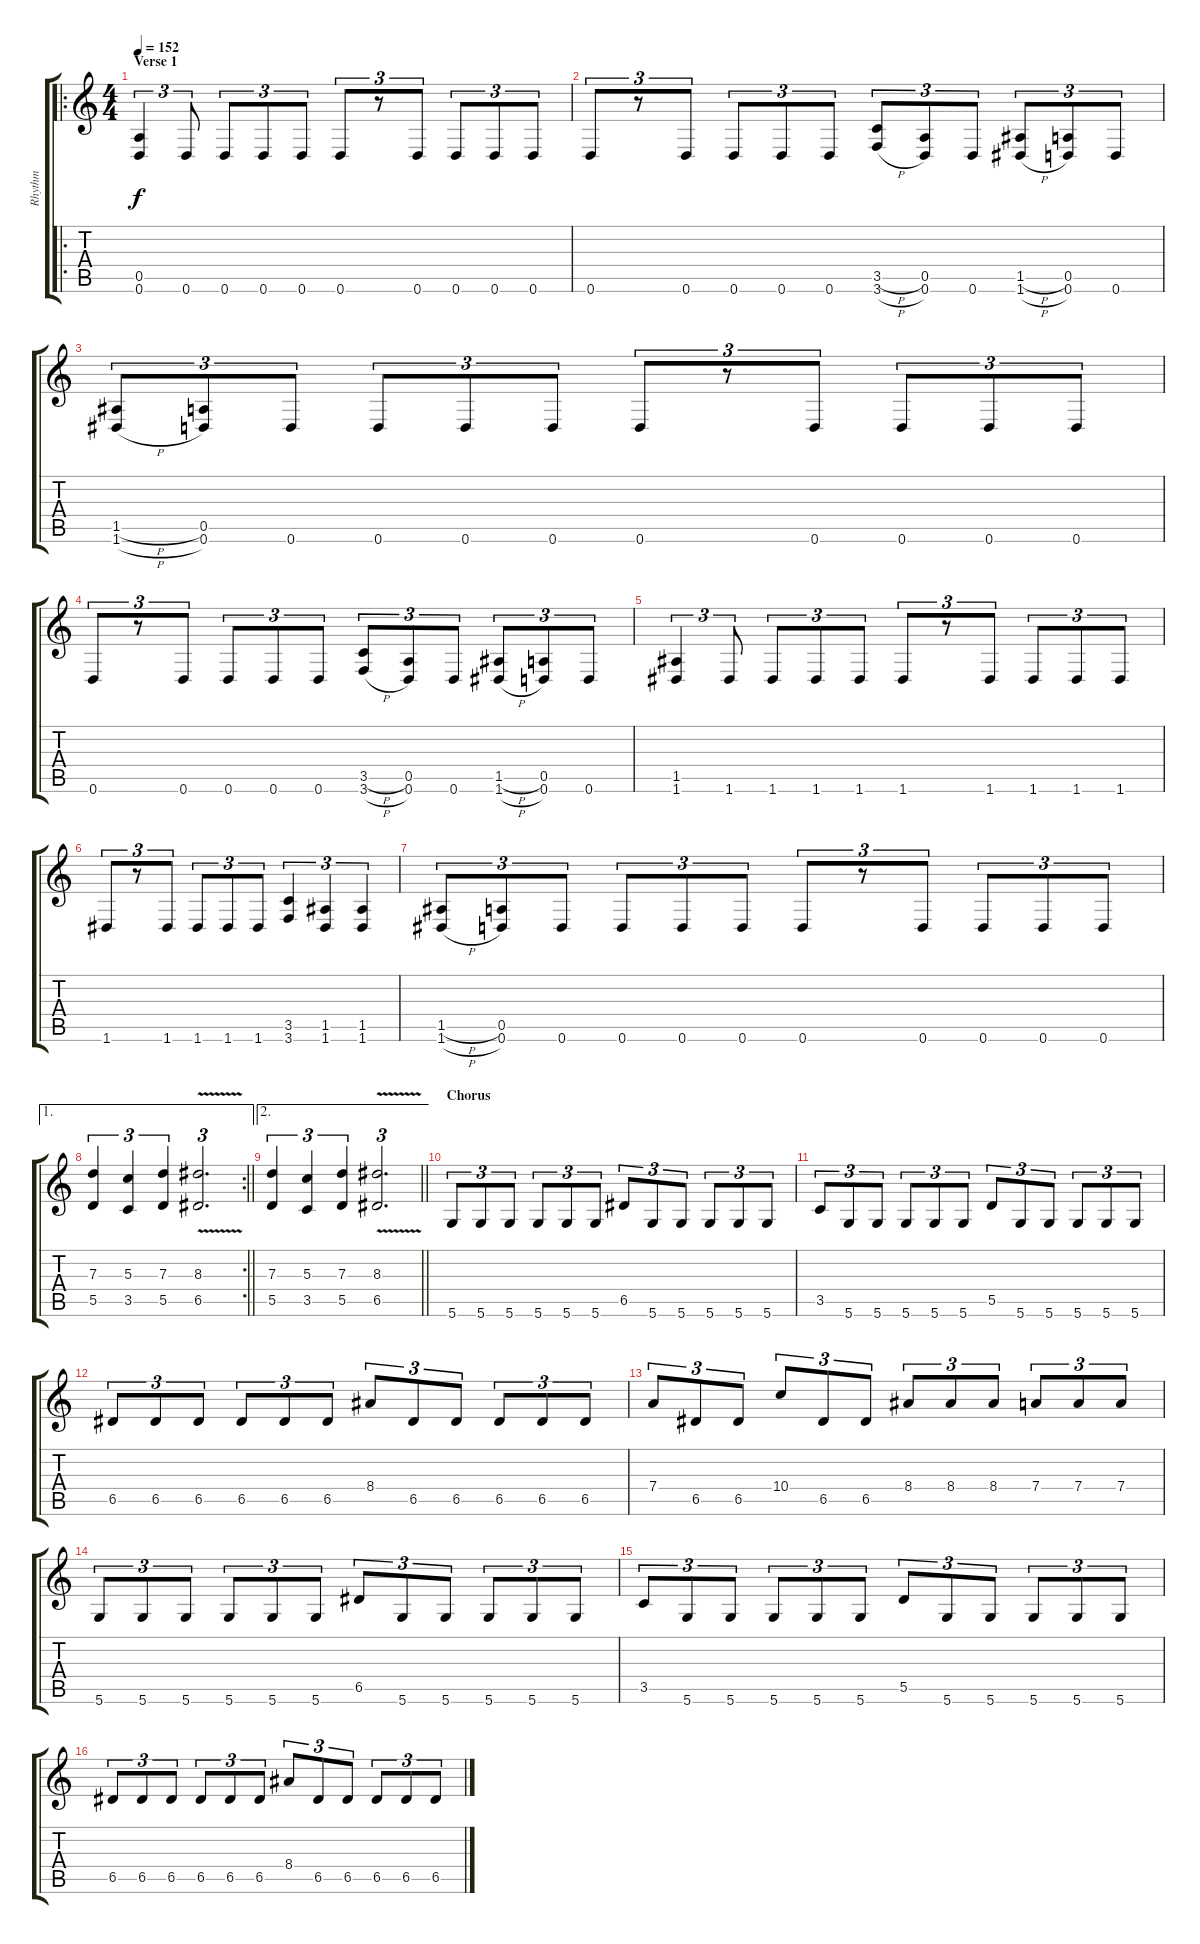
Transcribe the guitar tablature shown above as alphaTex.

\track ("Rhythm" "Rhythm") {instrument distortionguitar}
\staff {score tabs}
\tuning (E4 B3 G3 D3 A2 D2) {hide}
\ro
\ts (4 4)
\section ("" "Verse 1")
\tempo 152
\clef g2
\ks c
(0.5 0.6).4{tu (3 2) dy f} 0.6.8{tu (3 2)} 0.6.8{tu (3 2)} 0.6.8{tu (3 2)} 0.6.8{tu (3 2)} 0.6.8{tu (3 2)} r.8{tu (3 2)} 0.6.8{tu (3 2)} 0.6.8{tu (3 2)} 0.6.8{tu (3 2)} 0.6.8{tu (3 2)} |
0.6.8{tu (3 2)} r.8{tu (3 2)} 0.6.8{tu (3 2)} 0.6.8{tu (3 2)} 0.6.8{tu (3 2)} 0.6.8{tu (3 2)} (3.5{h} 3.6{h}).8{tu (3 2)} (0.5 0.6).8{tu (3 2)} 0.6.8{tu (3 2)} (1.5{h} 1.6{h}).8{tu (3 2)} (0.5 0.6).8{tu (3 2)} 0.6.8{tu (3 2)} |
(1.5{h} 1.6{h}).8{tu (3 2)} (0.5 0.6).8{tu (3 2)} 0.6.8{tu (3 2)} 0.6.8{tu (3 2)} 0.6.8{tu (3 2)} 0.6.8{tu (3 2)} 0.6.8{tu (3 2)} r.8{tu (3 2)} 0.6.8{tu (3 2)} 0.6.8{tu (3 2)} 0.6.8{tu (3 2)} 0.6.8{tu (3 2)} |
0.6.8{tu (3 2)} r.8{tu (3 2)} 0.6.8{tu (3 2)} 0.6.8{tu (3 2)} 0.6.8{tu (3 2)} 0.6.8{tu (3 2)} (3.5{h} 3.6{h}).8{tu (3 2)} (0.5 0.6).8{tu (3 2)} 0.6.8{tu (3 2)} (1.5{h} 1.6{h}).8{tu (3 2)} (0.5 0.6).8{tu (3 2)} 0.6.8{tu (3 2)} |
(1.5 1.6).4{tu (3 2)} 1.6.8{tu (3 2)} 1.6.8{tu (3 2)} 1.6.8{tu (3 2)} 1.6.8{tu (3 2)} 1.6.8{tu (3 2)} r.8{tu (3 2)} 1.6.8{tu (3 2)} 1.6.8{tu (3 2)} 1.6.8{tu (3 2)} 1.6.8{tu (3 2)} |
1.6.8{tu (3 2)} r.8{tu (3 2)} 1.6.8{tu (3 2)} 1.6.8{tu (3 2)} 1.6.8{tu (3 2)} 1.6.8{tu (3 2)} (3.5 3.6).4{tu (3 2)} (1.5 1.6).4{tu (3 2)} (1.5 1.6).4{tu (3 2)} |
(1.5{h} 1.6{h}).8{tu (3 2)} (0.5 0.6).8{tu (3 2)} 0.6.8{tu (3 2)} 0.6.8{tu (3 2)} 0.6.8{tu (3 2)} 0.6.8{tu (3 2)} 0.6.8{tu (3 2)} r.8{tu (3 2)} 0.6.8{tu (3 2)} 0.6.8{tu (3 2)} 0.6.8{tu (3 2)} 0.6.8{tu (3 2)} |
\ae 1
\rc 2
\barLineRight lightlight
(7.3 5.5).4{tu (3 2)} (5.3 3.5).4{tu (3 2)} (7.3 5.5).4{tu (3 2)} (8.3{v} 6.5{v}).2{d tu (3 2)} |
\ae 2
\barLineRight lightlight
(7.3 5.5).4{tu (3 2)} (5.3 3.5).4{tu (3 2)} (7.3 5.5).4{tu (3 2)} (8.3{v} 6.5{v}).2{d tu (3 2)} |
\section ("" "Chorus")
5.6.8{tu (3 2)} 5.6.8{tu (3 2)} 5.6.8{tu (3 2)} 5.6.8{tu (3 2)} 5.6.8{tu (3 2)} 5.6.8{tu (3 2)} 6.5.8{tu (3 2)} 5.6.8{tu (3 2)} 5.6.8{tu (3 2)} 5.6.8{tu (3 2)} 5.6.8{tu (3 2)} 5.6.8{tu (3 2)} |
3.5.8{tu (3 2)} 5.6.8{tu (3 2)} 5.6.8{tu (3 2)} 5.6.8{tu (3 2)} 5.6.8{tu (3 2)} 5.6.8{tu (3 2)} 5.5.8{tu (3 2)} 5.6.8{tu (3 2)} 5.6.8{tu (3 2)} 5.6.8{tu (3 2)} 5.6.8{tu (3 2)} 5.6.8{tu (3 2)} |
6.5.8{tu (3 2)} 6.5.8{tu (3 2)} 6.5.8{tu (3 2)} 6.5.8{tu (3 2)} 6.5.8{tu (3 2)} 6.5.8{tu (3 2)} 8.4.8{tu (3 2)} 6.5.8{tu (3 2)} 6.5.8{tu (3 2)} 6.5.8{tu (3 2)} 6.5.8{tu (3 2)} 6.5.8{tu (3 2)} |
7.4.8{tu (3 2)} 6.5.8{tu (3 2)} 6.5.8{tu (3 2)} 10.4.8{tu (3 2)} 6.5.8{tu (3 2)} 6.5.8{tu (3 2)} 8.4.8{tu (3 2)} 8.4.8{tu (3 2)} 8.4.8{tu (3 2)} 7.4.8{tu (3 2)} 7.4.8{tu (3 2)} 7.4.8{tu (3 2)} |
5.6.8{tu (3 2)} 5.6.8{tu (3 2)} 5.6.8{tu (3 2)} 5.6.8{tu (3 2)} 5.6.8{tu (3 2)} 5.6.8{tu (3 2)} 6.5.8{tu (3 2)} 5.6.8{tu (3 2)} 5.6.8{tu (3 2)} 5.6.8{tu (3 2)} 5.6.8{tu (3 2)} 5.6.8{tu (3 2)} |
3.5.8{tu (3 2)} 5.6.8{tu (3 2)} 5.6.8{tu (3 2)} 5.6.8{tu (3 2)} 5.6.8{tu (3 2)} 5.6.8{tu (3 2)} 5.5.8{tu (3 2)} 5.6.8{tu (3 2)} 5.6.8{tu (3 2)} 5.6.8{tu (3 2)} 5.6.8{tu (3 2)} 5.6.8{tu (3 2)} |
6.5.8{tu (3 2)} 6.5.8{tu (3 2)} 6.5.8{tu (3 2)} 6.5.8{tu (3 2)} 6.5.8{tu (3 2)} 6.5.8{tu (3 2)} 8.4.8{tu (3 2)} 6.5.8{tu (3 2)} 6.5.8{tu (3 2)} 6.5.8{tu (3 2)} 6.5.8{tu (3 2)} 6.5.8{tu (3 2)}
